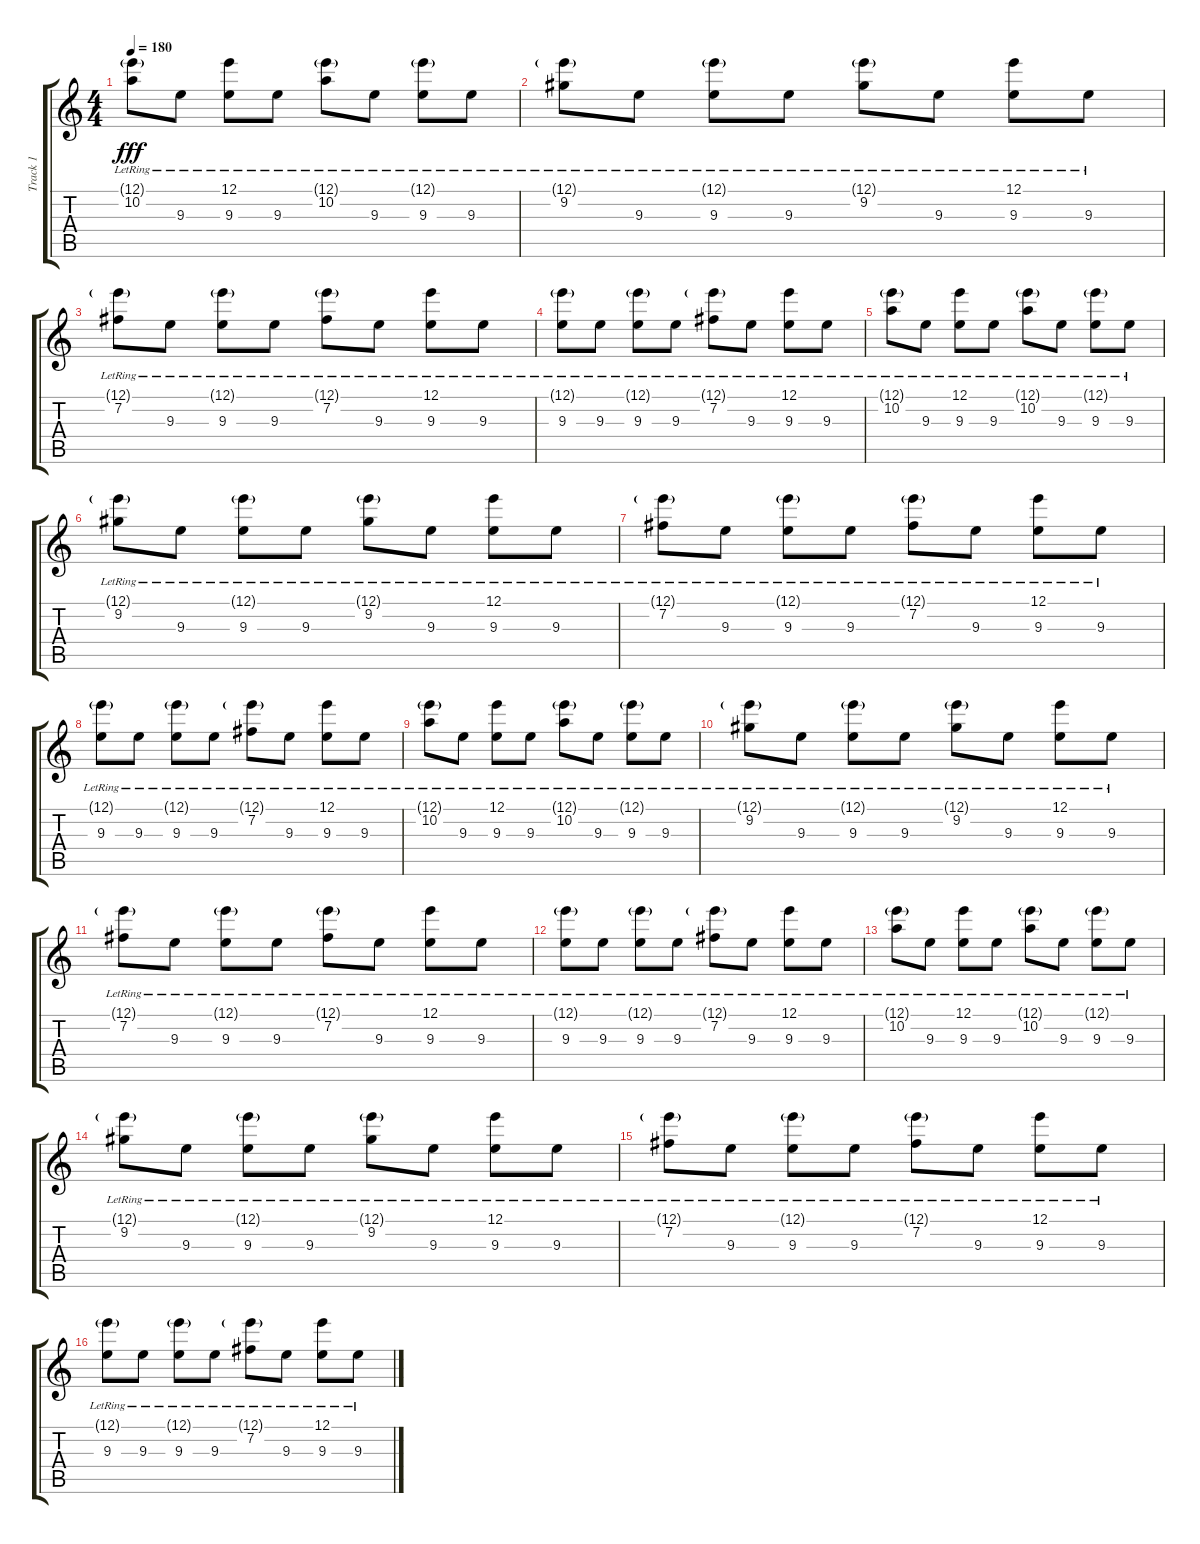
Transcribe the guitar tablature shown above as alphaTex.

\track ("Track 1" "Track 1") {instrument electricguitarjazz}
\staff {score tabs}
\tuning (E4 B3 G3 D3 A2 E2) {hide}
\ts (4 4)
\tempo 180
\clef g2
\ks c
(12.1{g lr} 10.2{lr}).8{dy fff} 9.3{lr}.8 (12.1{lr} 9.3{lr}).8 9.3{lr}.8 (12.1{g lr} 10.2{lr}).8 9.3{lr}.8 (12.1{g lr} 9.3{lr}).8 9.3{lr}.8 |
(12.1{g lr} 9.2{lr}).8 9.3{lr}.8 (12.1{g lr} 9.3{lr}).8 9.3{lr}.8 (12.1{g lr} 9.2{lr}).8 9.3{lr}.8 (12.1{lr} 9.3{lr}).8 9.3{lr}.8 |
(12.1{g lr} 7.2{lr}).8 9.3{lr}.8 (12.1{g lr} 9.3{lr}).8 9.3{lr}.8 (12.1{g lr} 7.2{lr}).8 9.3{lr}.8 (12.1{lr} 9.3{lr}).8 9.3{lr}.8 |
(12.1{g lr} 9.3{lr}).8 9.3{lr}.8 (12.1{g lr} 9.3{lr}).8 9.3{lr}.8 (12.1{g lr} 7.2{lr}).8 9.3{lr}.8 (12.1{lr} 9.3{lr}).8 9.3{lr}.8 |
(12.1{g lr} 10.2{lr}).8 9.3{lr}.8 (12.1{lr} 9.3{lr}).8 9.3{lr}.8 (12.1{g lr} 10.2{lr}).8 9.3{lr}.8 (12.1{g lr} 9.3{lr}).8 9.3{lr}.8 |
(12.1{g lr} 9.2{lr}).8 9.3{lr}.8 (12.1{g lr} 9.3{lr}).8 9.3{lr}.8 (12.1{g lr} 9.2{lr}).8 9.3{lr}.8 (12.1{lr} 9.3{lr}).8 9.3{lr}.8 |
(12.1{g lr} 7.2{lr}).8 9.3{lr}.8 (12.1{g lr} 9.3{lr}).8 9.3{lr}.8 (12.1{g lr} 7.2{lr}).8 9.3{lr}.8 (12.1{lr} 9.3{lr}).8 9.3{lr}.8 |
(12.1{g lr} 9.3{lr}).8 9.3{lr}.8 (12.1{g lr} 9.3{lr}).8 9.3{lr}.8 (12.1{g lr} 7.2{lr}).8 9.3{lr}.8 (12.1{lr} 9.3{lr}).8 9.3{lr}.8 |
(12.1{g lr} 10.2{lr}).8 9.3{lr}.8 (12.1{lr} 9.3{lr}).8 9.3{lr}.8 (12.1{g lr} 10.2{lr}).8 9.3{lr}.8 (12.1{g lr} 9.3{lr}).8 9.3{lr}.8 |
(12.1{g lr} 9.2{lr}).8 9.3{lr}.8 (12.1{g lr} 9.3{lr}).8 9.3{lr}.8 (12.1{g lr} 9.2{lr}).8 9.3{lr}.8 (12.1{lr} 9.3{lr}).8 9.3{lr}.8 |
(12.1{g lr} 7.2{lr}).8 9.3{lr}.8 (12.1{g lr} 9.3{lr}).8 9.3{lr}.8 (12.1{g lr} 7.2{lr}).8 9.3{lr}.8 (12.1{lr} 9.3{lr}).8 9.3{lr}.8 |
(12.1{g lr} 9.3{lr}).8 9.3{lr}.8 (12.1{g lr} 9.3{lr}).8 9.3{lr}.8 (12.1{g lr} 7.2{lr}).8 9.3{lr}.8 (12.1{lr} 9.3{lr}).8 9.3{lr}.8 |
(12.1{g lr} 10.2{lr}).8{volume 0} 9.3{lr}.8 (12.1{lr} 9.3{lr}).8 9.3{lr}.8 (12.1{g lr} 10.2{lr}).8 9.3{lr}.8 (12.1{g lr} 9.3{lr}).8 9.3{lr}.8 |
(12.1{g lr} 9.2{lr}).8 9.3{lr}.8 (12.1{g lr} 9.3{lr}).8 9.3{lr}.8 (12.1{g lr} 9.2{lr}).8 9.3{lr}.8 (12.1{lr} 9.3{lr}).8 9.3{lr}.8 |
(12.1{g lr} 7.2{lr}).8 9.3{lr}.8 (12.1{g lr} 9.3{lr}).8 9.3{lr}.8 (12.1{g lr} 7.2{lr}).8 9.3{lr}.8 (12.1{lr} 9.3{lr}).8 9.3{lr}.8 |
(12.1{g lr} 9.3{lr}).8 9.3{lr}.8 (12.1{g lr} 9.3{lr}).8 9.3{lr}.8 (12.1{g lr} 7.2{lr}).8 9.3{lr}.8 (12.1{lr} 9.3{lr}).8 9.3{lr}.8
